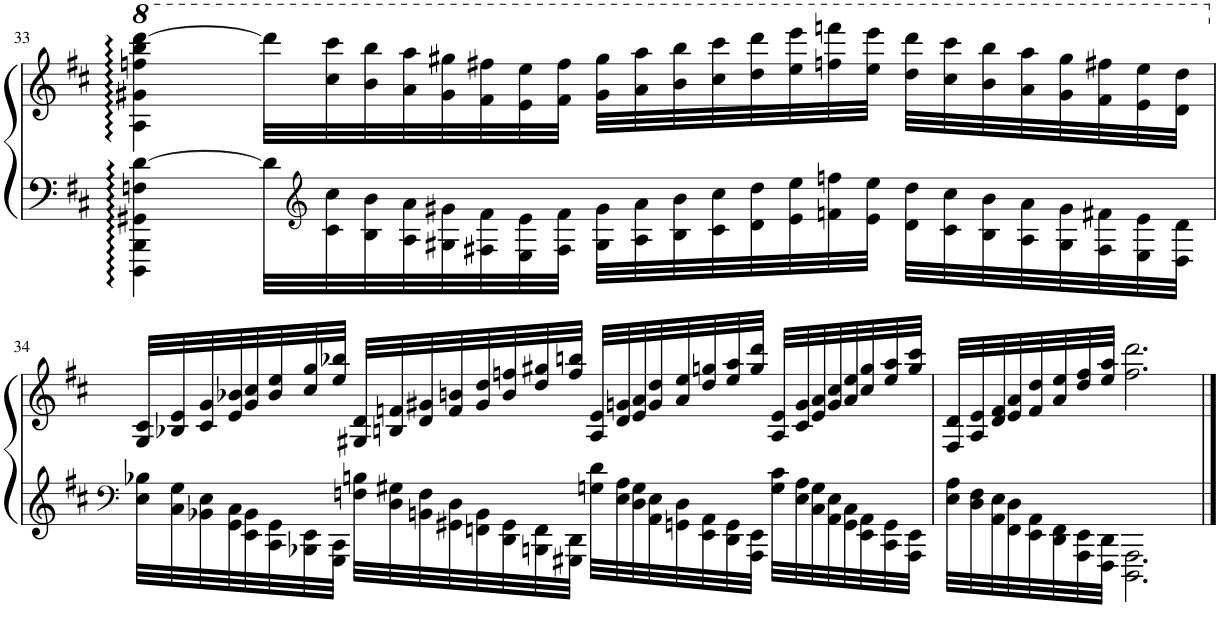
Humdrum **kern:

**kern	**kern
*part1	*part1
*staff2	*staff1
*I"Grand Piano	*
*I'Pno.	*
!!LO:PB:g=z
*clefF4	*clefG2
*k[f#c#]	*k[f#c#]
*M4/4	*M4/4
*	*8va
=33	=33
4DDD\: 4BBB\: 4GG#X\: 4Fn\: [4d\:	4a\: 4gg#X\: 4fffn\: 4bbb\: [4dddd\:
32d\LLL]	32dddd\LLL]
*clefG2	*
32c#\ 32cc#\	32ccc#\ 32cccc#\
32B\ 32b\	32bb\ 32bbb\
32A\ 32a\	32aa\ 32aaa\
32G#X\ 32g#X\	32gg#\ 32ggg#X\
32F#X\ 32f#\	32ff#\ 32fff#X\
32E\ 32e\	32ee\ 32eee\
32F#\ 32f#\JJJ	32ff#\ 32fff#\JJJ
32G#\ 32g#\LLL	32gg#\ 32ggg#\LLL
32A\ 32a\	32aa\ 32aaa\
32B\ 32b\	32bb\ 32bbb\
32c#\ 32cc#\	32ccc#\ 32cccc#\
32d\ 32dd\	32ddd\ 32dddd\
32e\ 32ee\	32eee\ 32eeee\
32fn\ 32ffn\	32fffn\ 32ffffn\
32e\ 32ee\JJJ	32eee\ 32eeee\JJJ
32d\ 32dd\LLL	32ddd\ 32dddd\LLL
32c#\ 32cc#\	32ccc#\ 32cccc#\
32B\ 32b\	32bb\ 32bbb\
32A\ 32a\	32aa\ 32aaa\
32G#\ 32g#\	32gg#\ 32ggg#\
32F#\ 32f#X\	32ff#\ 32fff#X\
32E\ 32e\	32ee\ 32eee\
32D\ 32d\JJJ	32dd\ 32ddd\JJJ
!!LO:LB:g=z
=34	=34
*clefF4	*
*	*X8va
32E\ 32B-X\LLL	32G/ 32c#/LLL
32C#\ 32G\	32B-X/ 32e/
32BB-X\ 32E\	32c#/ 32g/
32GG\ 32C#\	32e/ 32b-X/
32EE\ 32BB-\	32g/ 32cc#/
32CC#\ 32GG\	32b-/ 32ee/
32BBB-X\ 32EE\	32cc#/ 32gg/
32GGG\ 32CC#\JJJ	32ee/ 32bb-X/JJJ
32Fn\ 32Bn\LLL	32G#X/ 32d/LLL
32D\ 32G#X\	32Bn/ 32fn/
32BBn\ 32F\	32d/ 32g#X/
32GG#X\ 32D\	32f/ 32bn/
32FFn\ 32BB\	32g#/ 32dd/
32DD\ 32GG#\	32b/ 32ffn/
32BBBn\ 32FF\	32dd/ 32gg#X/
32GGG#X\ 32DD\JJJ	32ff/ 32bbn/JJJ
32Gn\ 32d\LLL	32A/ 32e/LLL
32E\ 32A\	32d/ 32gn/
32D\ 32G\	32e/ 32a/
32AA\ 32E\	32g/ 32dd/
32GGn\ 32D\	32a/ 32ee/
32EE\ 32AA\	32dd/ 32ggn/
32DD\ 32GG\	32ee/ 32aa/
32AAA\ 32EE\JJJ	32gg/ 32ddd/JJJ
32G\ 32c#\LLL	32A/ 32e/LLL
32E\ 32A\	32c#/ 32g/
32C#\ 32G\	32e/ 32a/
32AA\ 32E\	32g/ 32cc#/
32GG\ 32C#\	32a/ 32ee/
32EE\ 32AA\	32cc#/ 32gg/
32CC#\ 32GG\	32ee/ 32aa/
32AAA\ 32EE\JJJ	32gg/ 32ccc#/JJJ
=35	=35
32E\ 32A\LLL	32F#/ 32d/LLL
32D\ 32F#\	32A/ 32e/
32AA\ 32E\	32d/ 32f#/
32FF#\ 32D\	32e/ 32a/
32EE\ 32AA\	32f#/ 32dd/
32DD\ 32FF#\	32a/ 32ee/
32AAA\ 32EE\	32dd/ 32ff#/
32FFF#\ 32DD\JJJ	32ee/ 32aa/JJJ
2.DDD\ 2.AAA\	2.ff#\ 2.ddd\
==	==
*-	*-
